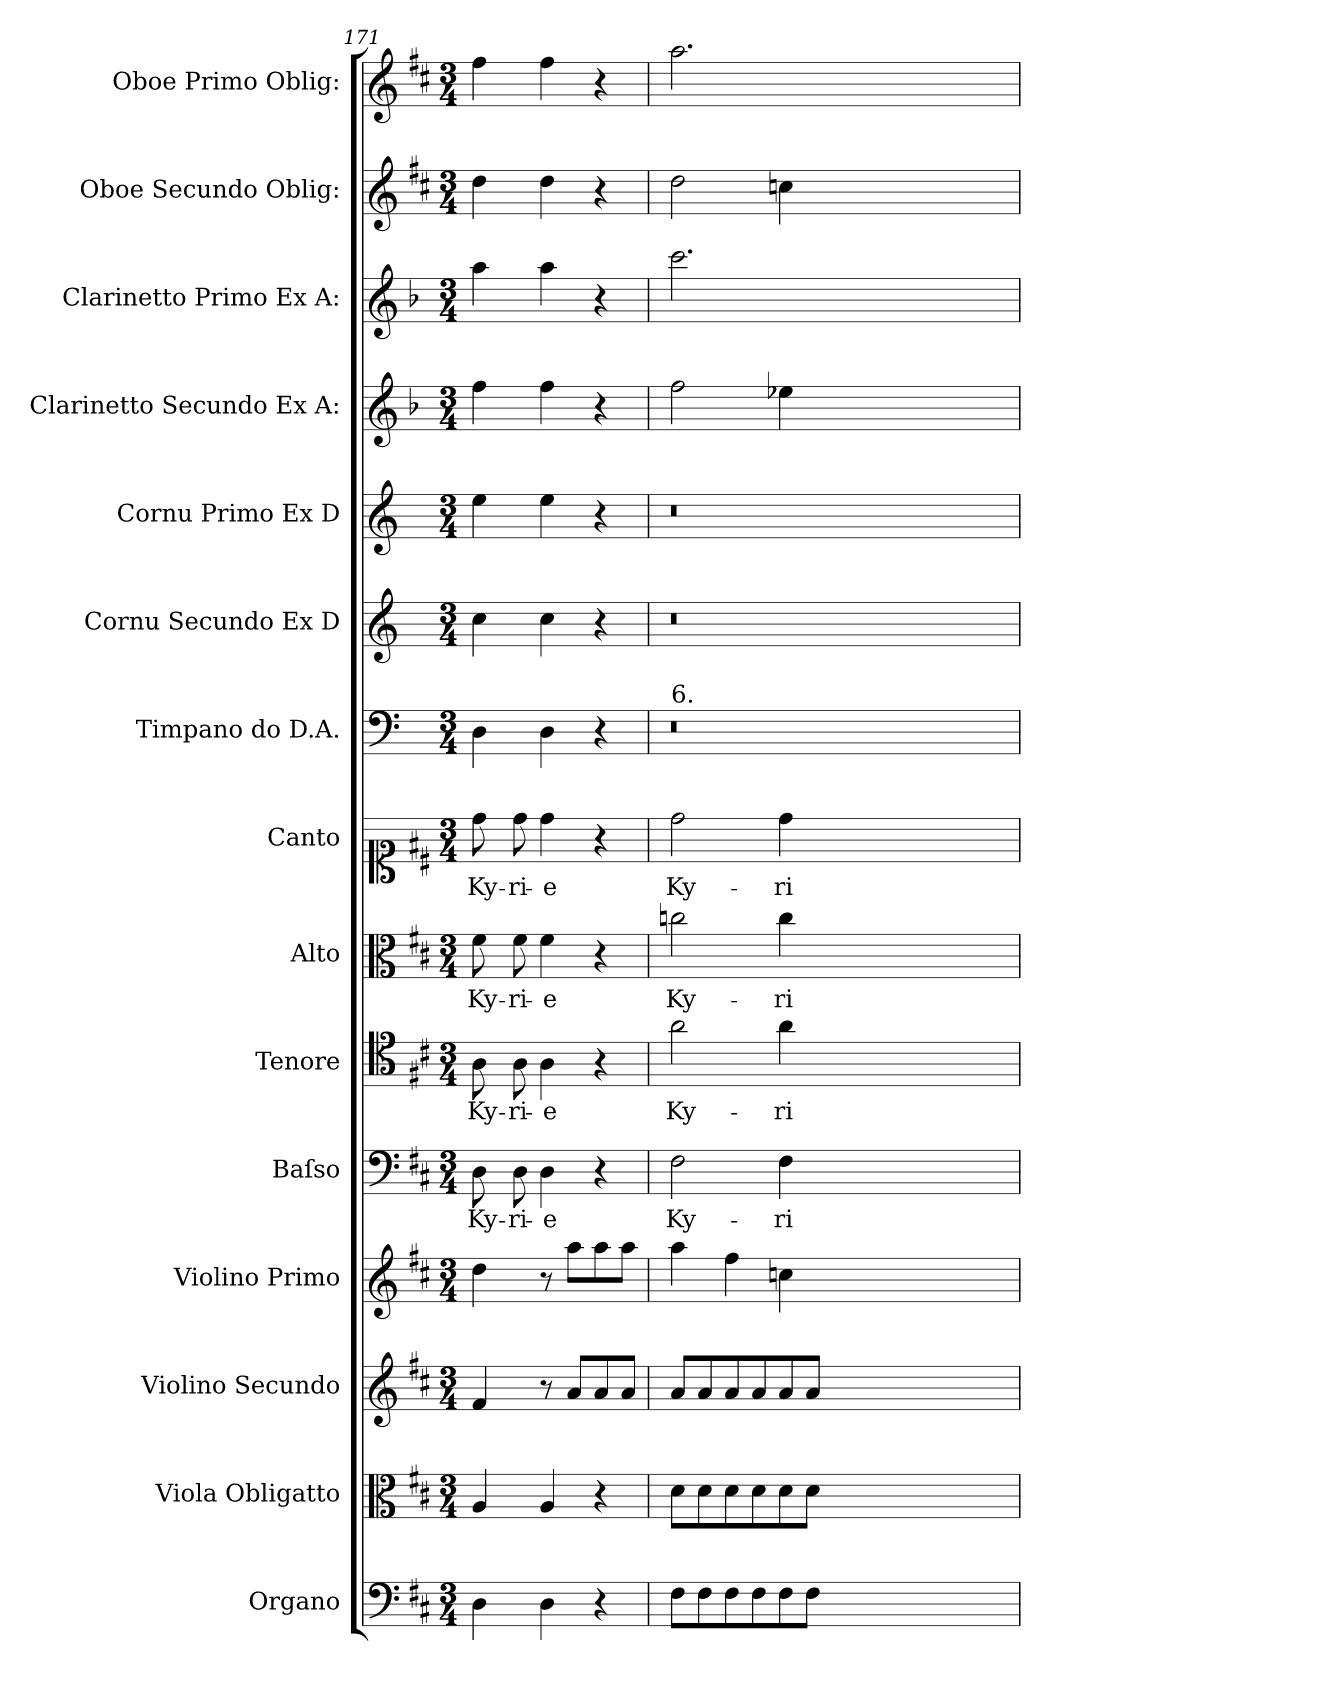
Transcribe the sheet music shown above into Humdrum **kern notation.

**kern	**kern	**kern	**kern	**kern	**text	**kern	**text	**kern	**text	**kern	**text	**kern	**kern	**kern	**kern	**kern	**kern	**kern
*part15	*part14	*part13	*part12	*part11	*part11	*part10	*part10	*part9	*part9	*part8	*part8	*part7	*part6	*part5	*part4	*part3	*part2	*part1
*staff15	*staff14	*staff13	*staff12	*staff11	*staff11	*staff10	*staff10	*staff9	*staff9	*staff8	*staff8	*staff7	*staff6	*staff5	*staff4	*staff3	*staff2	*staff1
*I"Organo	*I"Viola Obligatto	*I"Violino Secundo	*I"Violino Primo	*I"Baſso	*	*I"Tenore	*	*I"Alto	*	*I"Canto	*	*I"Timpano do D.A.	*I"Cornu Secundo Ex D	*I"Cornu Primo Ex D	*I"Clarinetto Secundo Ex A:	*I"Clarinetto Primo Ex A:	*I"Oboe Secundo Oblig:	*I"Oboe Primo Oblig:
*I'org	*I'vla obl	*I'vl 2	*I'vl 1	*I'B	*	*I'T	*	*I'A	*	*	*	*I'timp	*	*	*I'cl 2 in A	*I'cl 1 in A	*I'ob 2	*I'ob 1
*clefF4	*clefC3	*clefG2	*clefG2	*clefF4	*	*clefC4	*	*clefC3	*	*clefC1	*	*clefF4	*clefG2	*clefG2	*clefG2	*clefG2	*clefG2	*clefG2
*	*	*	*	*	*	*	*	*	*	*	*	*	*ITrd-1c-2	*ITrd-1c-2	*ITrd2c3	*ITrd2c3	*	*
*k[f#c#]	*k[f#c#]	*k[f#c#]	*k[f#c#]	*k[f#c#]	*	*k[f#c#]	*	*k[f#c#]	*	*k[f#c#]	*	*k[]	*k[f#c#]	*k[f#c#]	*k[f#c#]	*k[f#c#]	*k[f#c#]	*k[f#c#]
*M3/4	*M3/4	*M3/4	*M3/4	*M3/4	*	*M3/4	*	*M3/4	*	*M3/4	*	*M3/4	*M3/4	*M3/4	*M3/4	*M3/4	*M3/4	*M3/4
=171	=171	=171	=171	=171	=171	=171	=171	=171	=171	=171	=171	=171	=171	=171	=171	=171	=171	=171
!	!	!	!	!	!LO:LY:i	!	!LO:LY:i	!	!LO:LY:i	!	!	!	!	!	!	!	!	!
4D\	4A/	4f#/	4dd\	8D\	Ky-	8A\	Ky-	8f#\	Ky-	8dd\	Ky-	4D\	4dd\	4ff#\	4dd\	4ff#\	4dd\	4ff#\
!	!	!	!	!	!LO:LY:i	!	!LO:LY:i	!	!LO:LY:i	!	!	!	!	!	!	!	!	!
.	.	.	.	8D\	-ri-	8A\	-ri-	8f#\	-ri-	8dd\	-ri-	.	.	.	.	.	.	.
!	!	!	!	!	!LO:LY:i	!	!LO:LY:i	!	!LO:LY:i	!	!	!	!	!	!	!	!	!
4D\	4A/	8r	8r	4D\	-e	4A\	-e	4f#\	-e	4dd\	-e	4D\	4dd\	4ff#\	4dd\	4ff#\	4dd\	4ff#\
.	.	8a/L	8aa\L	.	.	.	.	.	.	.	.	.	.	.	.	.	.	.
4r	4r	8a/	8aa\	4r	.	4r	.	4r	.	4r	.	4r	4r	4r	4r	4r	4r	4r
.	.	8a/J	8aa\J	.	.	.	.	.	.	.	.	.	.	.	.	.	.	.
=172	=172	=172	=172	=172	=172	=172	=172	=172	=172	=172	=172	=172	=172	=172	=172	=172	=172	=172
!	!	!	!	!	!	!	!	!	!	!	!	!LO:TX:a:t=6.	!	!	!	!	!	!
!	!	!	!	!	!LO:LY:i	!	!LO:LY:i	!	!	!	!LO:LY:i	!	!	!	!	!	!	!
8F#\L	8d\L	8a/L	4aa\	2F#\	Ky-	2a\	Ky-	2ccn\	Ky-	2dd\	Ky-	0.r	0.r	0.r	2dd\	2.aa\	2dd\	2.aa\
8F#\	8d\	8a/	.	.	.	.	.	.	.	.	.	.	.	.	.	.	.	.
8F#\	8d\	8a/	4ff#\	.	.	.	.	.	.	.	.	.	.	.	.	.	.	.
8F#\	8d\	8a/	.	.	.	.	.	.	.	.	.	.	.	.	.	.	.	.
!	!	!	!	!	!LO:LY:i	!	!LO:LY:i	!	!	!	!LO:LY:i	!	!	!	!	!	!	!
8F#\	8d\	8a/	4ccn\	4F#\	-ri-	4a\	-ri-	4cc\	-ri-	4dd\	-ri-	.	.	.	4ccn\	.	4ccn\	.
8F#\J	8d\J	8a/J	.	.	.	.	.	.	.	.	.	.	.	.	.	.	.	.
0ryy	0ryy	0ryy	0ryy	0ryy	.	0ryy	.	0ryy	.	0ryy	.	.	.	.	0ryy	0ryy	0ryy	0ryy
4ryy	4ryy	4ryy	4ryy	4ryy	.	4ryy	.	4ryy	.	4ryy	.	.	.	.	4ryy	4ryy	4ryy	4ryy
=	=	=	=	=	=	=	=	=	=	=	=	=	=	=	=	=	=	=
*-	*-	*-	*-	*-	*-	*-	*-	*-	*-	*-	*-	*-	*-	*-	*-	*-	*-	*-
